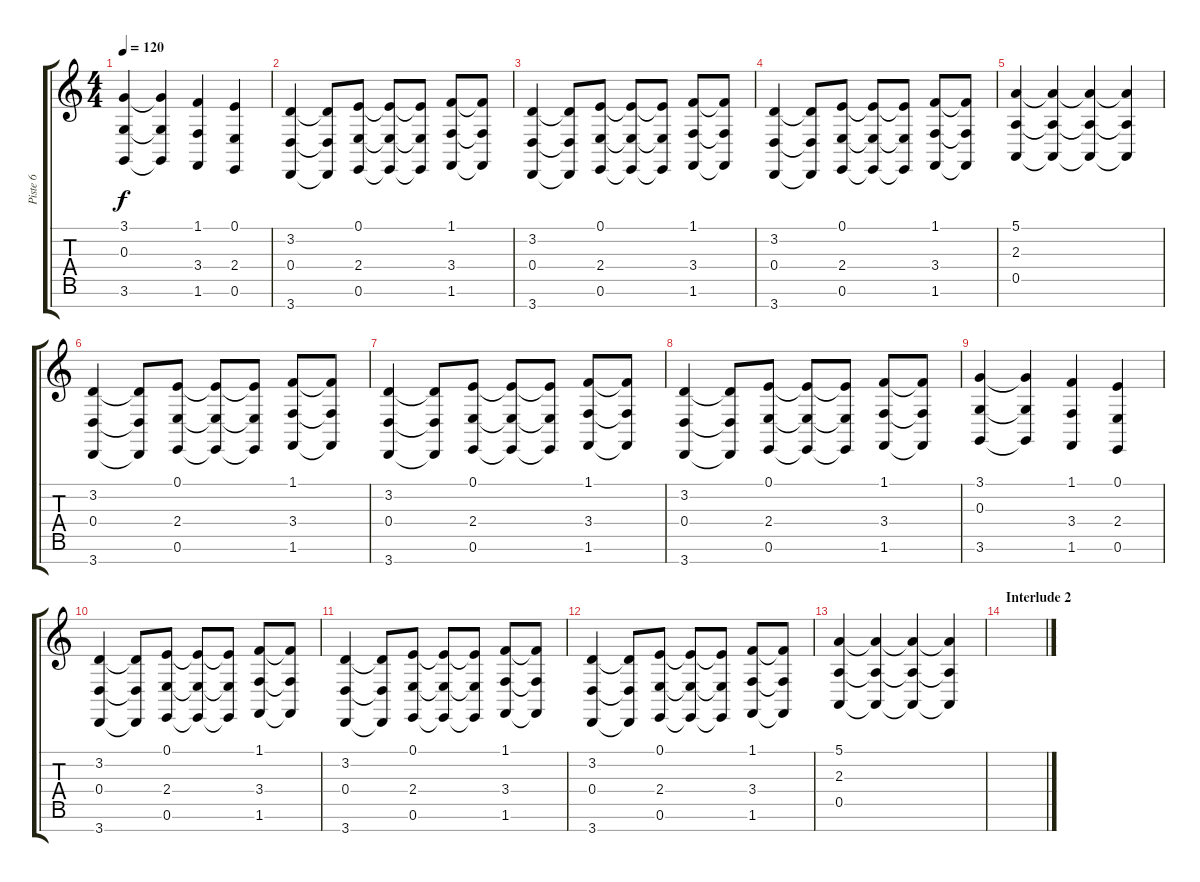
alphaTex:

\track ("Piste 6" "Piste 6") {instrument choiraahs}
\staff {score tabs}
\tuning (E4 B3 G3 D3 A2 E2 B1) {hide}
\ts (4 4)
\tempo 120
\clef g2
\ks c
(3.1 0.3 3.6).4{dy f} (3.1{t} 0.3{t} 3.6{t}).4 (1.1 3.4 1.6).4 (0.1 2.4 0.6).4 |
(3.2 0.4 3.7).4 (3.2{t} 0.4{t} 3.7{t}).8 (0.1 2.4 0.6).8 (0.1{t} 2.4{t} 0.6{t}).8 (0.1{t} 2.4{t} 0.6{t}).8 (1.1 3.4 1.6).8 (1.1{t} 3.4{t} 1.6{t}).8 |
(3.2 0.4 3.7).4 (3.2{t} 0.4{t} 3.7{t}).8 (0.1 2.4 0.6).8 (0.1{t} 2.4{t} 0.6{t}).8 (0.1{t} 2.4{t} 0.6{t}).8 (1.1 3.4 1.6).8 (1.1{t} 3.4{t} 1.6{t}).8 |
(3.2 0.4 3.7).4 (3.2{t} 0.4{t} 3.7{t}).8 (0.1 2.4 0.6).8 (0.1{t} 2.4{t} 0.6{t}).8 (0.1{t} 2.4{t} 0.6{t}).8 (1.1 3.4 1.6).8 (1.1{t} 3.4{t} 1.6{t}).8 |
(5.1 2.3 0.5).4 (5.1{t} 2.3{t} 0.5{t}).4 (5.1{t} 2.3{t} 0.5{t}).4 (5.1{t} 2.3{t} 0.5{t}).4 |
(3.2 0.4 3.7).4 (3.2{t} 0.4{t} 3.7{t}).8 (0.1 2.4 0.6).8 (0.1{t} 2.4{t} 0.6{t}).8 (0.1{t} 2.4{t} 0.6{t}).8 (1.1 3.4 1.6).8 (1.1{t} 3.4{t} 1.6{t}).8 |
(3.2 0.4 3.7).4 (3.2{t} 0.4{t} 3.7{t}).8 (0.1 2.4 0.6).8 (0.1{t} 2.4{t} 0.6{t}).8 (0.1{t} 2.4{t} 0.6{t}).8 (1.1 3.4 1.6).8 (1.1{t} 3.4{t} 1.6{t}).8 |
(3.2 0.4 3.7).4 (3.2{t} 0.4{t} 3.7{t}).8 (0.1 2.4 0.6).8 (0.1{t} 2.4{t} 0.6{t}).8 (0.1{t} 2.4{t} 0.6{t}).8 (1.1 3.4 1.6).8 (1.1{t} 3.4{t} 1.6{t}).8 |
(3.1 0.3 3.6).4 (3.1{t} 0.3{t} 3.6{t}).4 (1.1 3.4 1.6).4 (0.1 2.4 0.6).4 |
(3.2 0.4 3.7).4 (3.2{t} 0.4{t} 3.7{t}).8 (0.1 2.4 0.6).8 (0.1{t} 2.4{t} 0.6{t}).8 (0.1{t} 2.4{t} 0.6{t}).8 (1.1 3.4 1.6).8 (1.1{t} 3.4{t} 1.6{t}).8 |
(3.2 0.4 3.7).4 (3.2{t} 0.4{t} 3.7{t}).8 (0.1 2.4 0.6).8 (0.1{t} 2.4{t} 0.6{t}).8 (0.1{t} 2.4{t} 0.6{t}).8 (1.1 3.4 1.6).8 (1.1{t} 3.4{t} 1.6{t}).8 |
(3.2 0.4 3.7).4 (3.2{t} 0.4{t} 3.7{t}).8 (0.1 2.4 0.6).8 (0.1{t} 2.4{t} 0.6{t}).8 (0.1{t} 2.4{t} 0.6{t}).8 (1.1 3.4 1.6).8 (1.1{t} 3.4{t} 1.6{t}).8 |
(5.1 2.3 0.5).4 (5.1{t} 2.3{t} 0.5{t}).4 (5.1{t} 2.3{t} 0.5{t}).4 (5.1{t} 2.3{t} 0.5{t}).4 |
\section ("" "Interlude 2")
